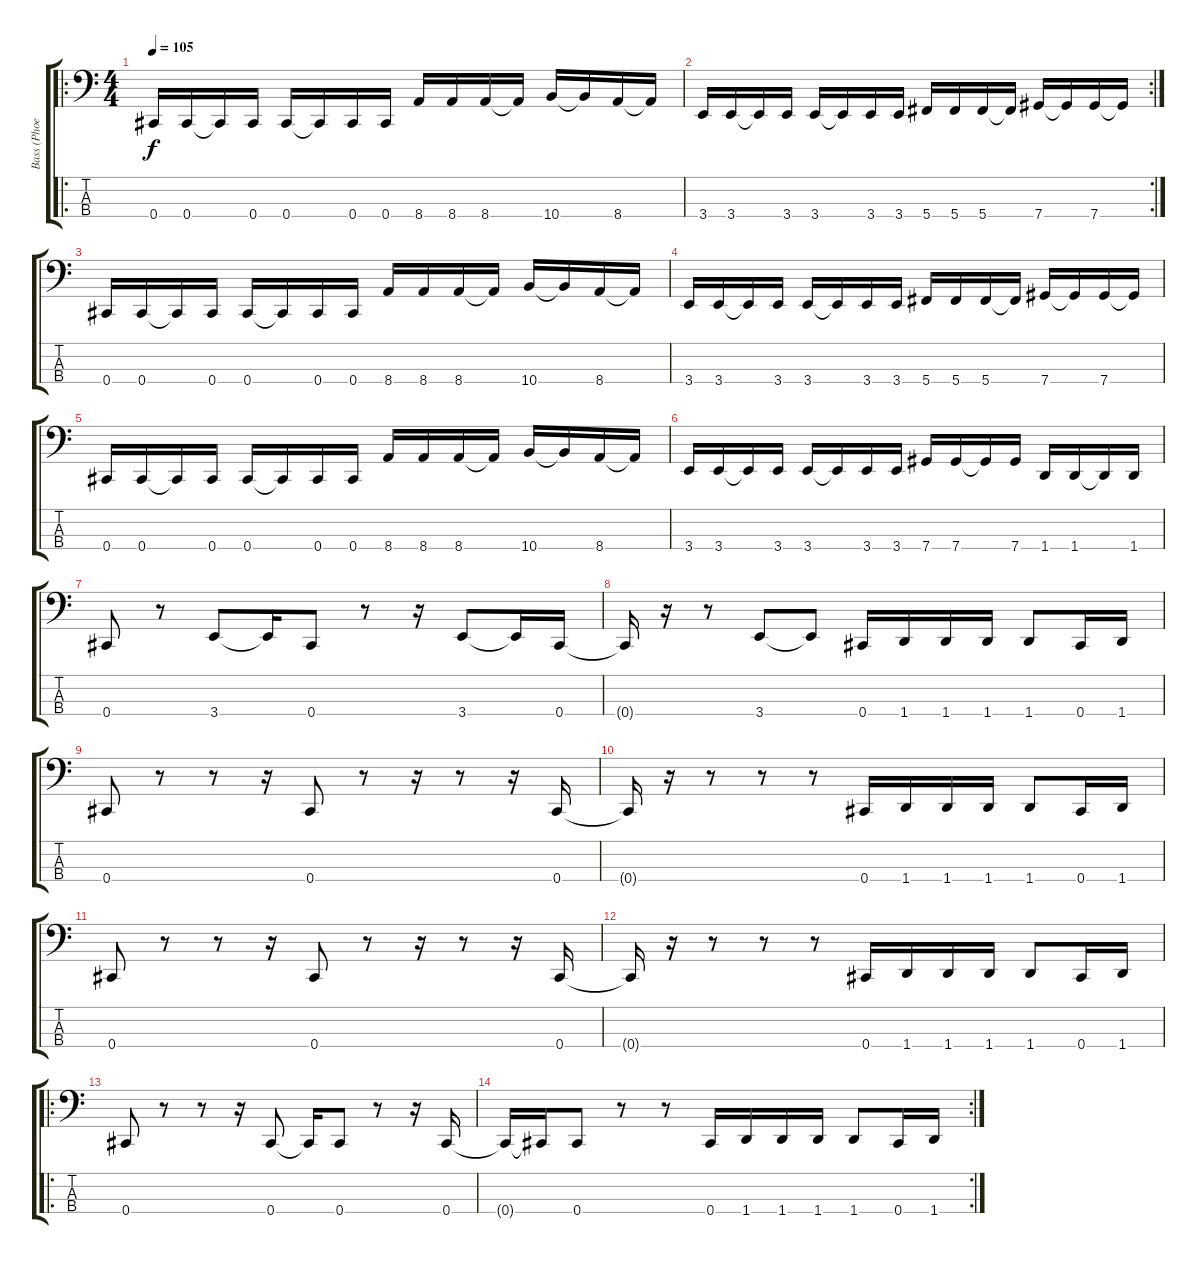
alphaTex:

\track ("Bass (Phoenix)" "Bass (Phoe") {instrument electricbassfinger}
\staff {score tabs}
\tuning (Gb2 Db2 Ab1 Db1) {hide}
\ro
\ts (4 4)
\tempo 105
\clef f4
\ks c
0.4.16{dy f} 0.4.16 0.4{t}.16 0.4.16 0.4.16 0.4{t}.16 0.4.16 0.4.16 8.4.16 8.4.16 8.4.16 8.4{t}.16 10.4.16 10.4{t}.16 8.4.16 8.4{t}.16 |
\rc 2
3.4.16 3.4.16 3.4{t}.16 3.4.16 3.4.16 3.4{t}.16 3.4.16 3.4.16 5.4.16 5.4.16 5.4.16 5.4{t}.16 7.4.16 7.4{t}.16 7.4.16 7.4{t}.16 |
0.4.16 0.4.16 0.4{t}.16 0.4.16 0.4.16 0.4{t}.16 0.4.16 0.4.16 8.4.16 8.4.16 8.4.16 8.4{t}.16 10.4.16 10.4{t}.16 8.4.16 8.4{t}.16 |
3.4.16 3.4.16 3.4{t}.16 3.4.16 3.4.16 3.4{t}.16 3.4.16 3.4.16 5.4.16 5.4.16 5.4.16 5.4{t}.16 7.4.16 7.4{t}.16 7.4.16 7.4{t}.16 |
0.4.16 0.4.16 0.4{t}.16 0.4.16 0.4.16 0.4{t}.16 0.4.16 0.4.16 8.4.16 8.4.16 8.4.16 8.4{t}.16 10.4.16 10.4{t}.16 8.4.16 8.4{t}.16 |
3.4.16 3.4.16 3.4{t}.16 3.4.16 3.4.16 3.4{t}.16 3.4.16 3.4.16 7.4.16 7.4.16 7.4{t}.16 7.4.16 1.4.16 1.4.16 1.4{t}.16 1.4.16 |
0.4.8 r.8 3.4.8 3.4{t}.16 0.4.8 r.8 r.16 3.4.8 3.4{t}.16 0.4.16 |
0.4{t}.16 r.16 r.8 3.4.8 3.4{t}.8 0.4.16 1.4.16 1.4.16 1.4.16 1.4.8 0.4.16 1.4.16 |
0.4.8 r.8 r.8 r.16 0.4.8 r.8 r.16 r.8 r.16 0.4.16 |
0.4{t}.16 r.16 r.8 r.8 r.8 0.4.16 1.4.16 1.4.16 1.4.16 1.4.8 0.4.16 1.4.16 |
0.4.8 r.8 r.8 r.16 0.4.8 r.8 r.16 r.8 r.16 0.4.16 |
0.4{t}.16 r.16 r.8 r.8 r.8 0.4.16 1.4.16 1.4.16 1.4.16 1.4.8 0.4.16 1.4.16 |
\ro
0.4.8 r.8 r.8 r.16 0.4.8 0.4{t}.16 0.4.8 r.8 r.16 0.4.16 |
\rc 2
0.4{t}.16 0.4{t}.16 0.4.8 r.8 r.8 0.4.16 1.4.16 1.4.16 1.4.16 1.4.8 0.4.16 1.4.16
